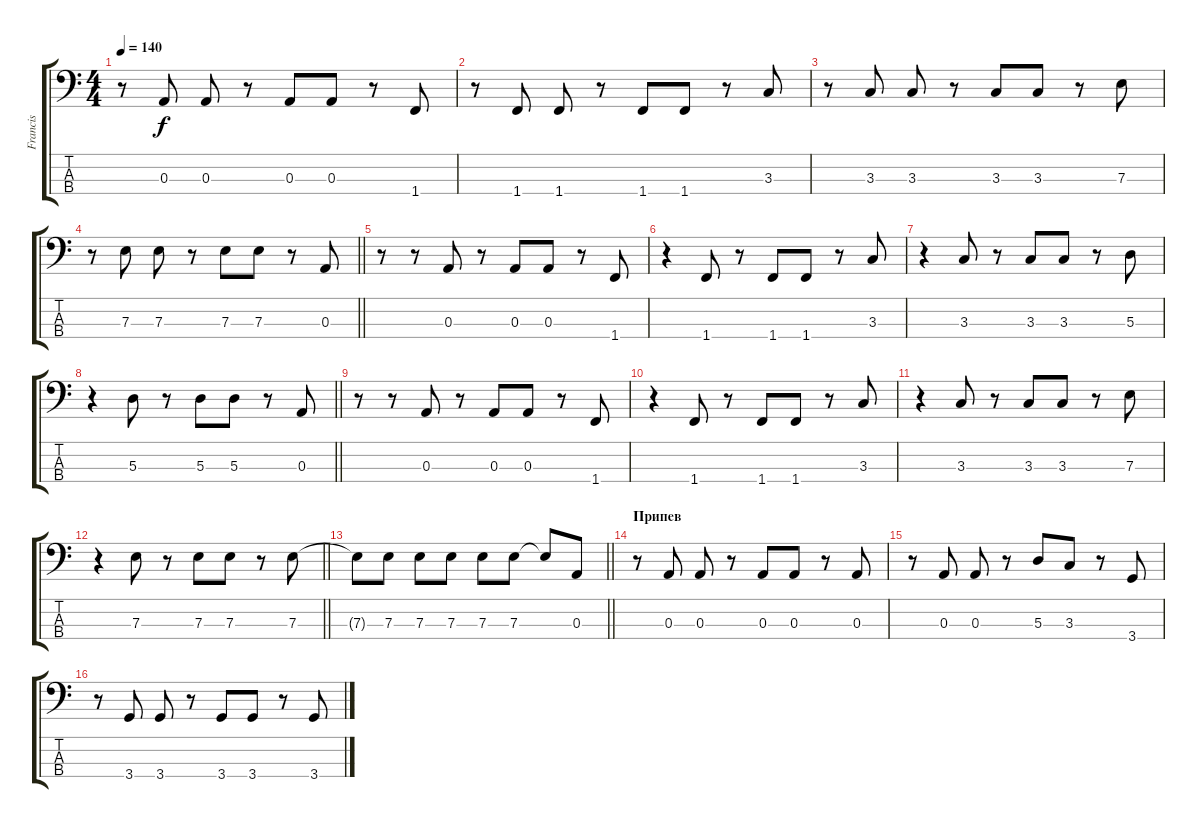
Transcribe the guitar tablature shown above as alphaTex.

\track ("Francis" "Francis") {instrument electricbasspick}
\staff {score tabs}
\tuning (G2 D2 A1 E1) {hide}
\ts (4 4)
\tempo 140
\clef f4
\ks c
r.8{dy f} 0.3.8 0.3.8 r.8 0.3.8 0.3.8 r.8 1.4.8 |
r.8 1.4.8 1.4.8 r.8 1.4.8 1.4.8 r.8 3.3.8 |
r.8 3.3.8 3.3.8 r.8 3.3.8 3.3.8 r.8 7.3.8 |
\barLineRight lightlight
r.8 7.3.8 7.3.8 r.8 7.3.8 7.3.8 r.8 0.3.8 |
r.8 r.8 0.3.8 r.8 0.3.8 0.3.8 r.8 1.4.8 |
r.4 1.4.8 r.8 1.4.8 1.4.8 r.8 3.3.8 |
r.4 3.3.8 r.8 3.3.8 3.3.8 r.8 5.3.8 |
\barLineRight lightlight
r.4 5.3.8 r.8 5.3.8 5.3.8 r.8 0.3.8 |
r.8 r.8 0.3.8 r.8 0.3.8 0.3.8 r.8 1.4.8 |
r.4 1.4.8 r.8 1.4.8 1.4.8 r.8 3.3.8 |
r.4 3.3.8 r.8 3.3.8 3.3.8 r.8 7.3.8 |
\barLineRight lightlight
r.4 7.3.8 r.8 7.3.8 7.3.8 r.8 7.3.8 |
\barLineRight lightlight
7.3{t}.8 7.3.8 7.3.8 7.3.8 7.3.8 7.3.8 7.3{t}.8 0.3.8 |
\section ("" "Припев")
r.8 0.3.8 0.3.8 r.8 0.3.8 0.3.8 r.8 0.3.8 |
r.8 0.3.8 0.3.8 r.8 5.3.8 3.3.8 r.8 3.4.8 |
r.8 3.4.8 3.4.8 r.8 3.4.8 3.4.8 r.8 3.4.8
